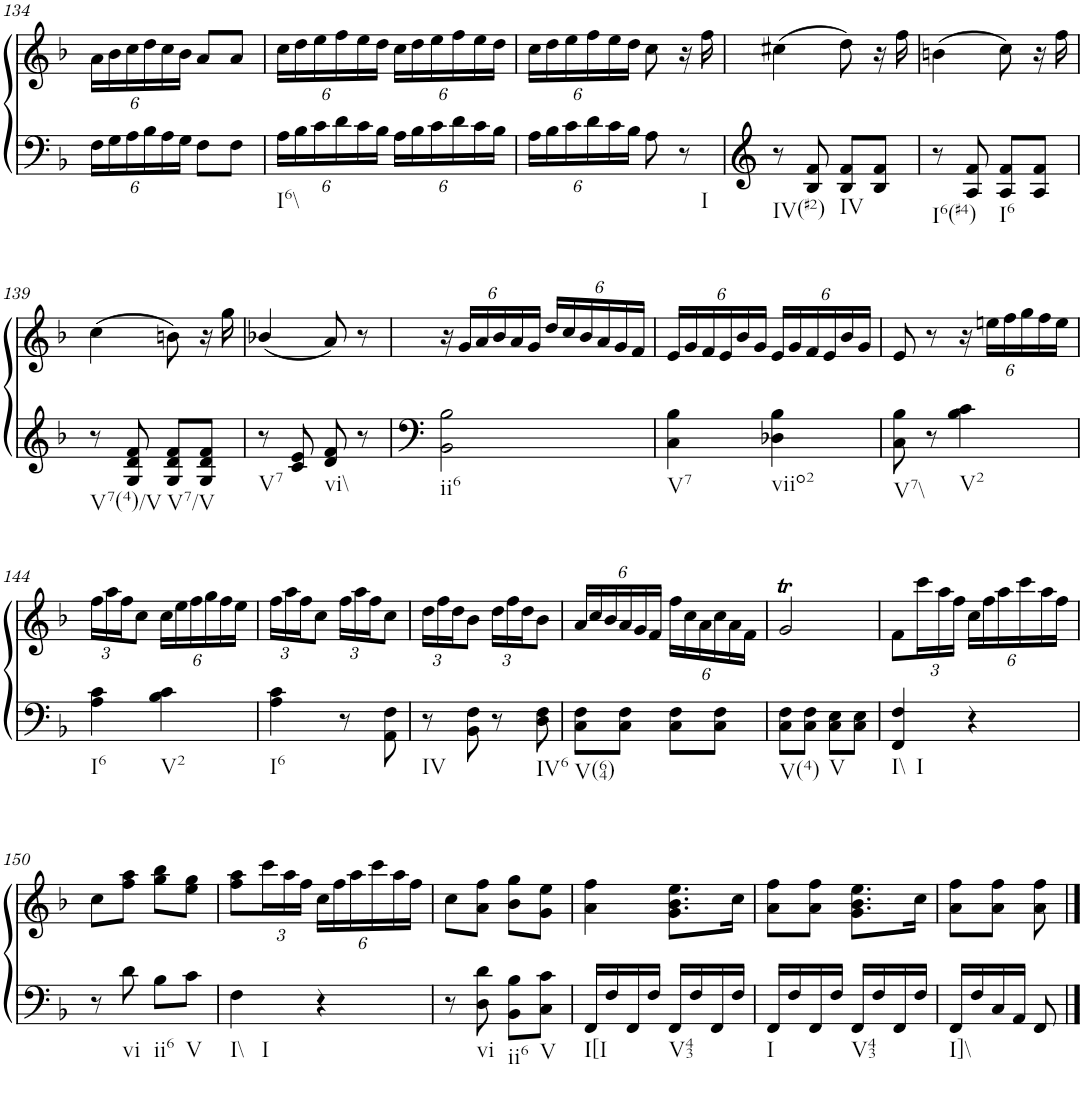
**kern	**kern
*part1	*part1
*staff2	*staff1
*I"Piano	*
*I'Pno.	*
!!LO:PB:g=z
*clefG2	*clefG2
*k[b-]	*k[b-]
*F:	*F:
*M2/4	*M2/4
*Xbrackettup	*Xbrackettup
=134	=134
24F\LL	24a\LL
24G\	24b-\
24A\	24cc\
24B-\	24dd\
24A\	24cc\
24G\JJ	24b-\JJ
8F\L	8a/L
8F\J	8a/J
=135	=135
!LO:TX:b:t=I6\\	!
24A\LL	24cc\LL
24B-\	24dd\
24c\	24ee\
24d\	24ff\
24c\	24ee\
24B-\JJ	24dd\JJ
24A\LL	24cc\LL
24B-\	24dd\
24c\	24ee\
24d\	24ff\
24c\	24ee\
24B-\JJ	24dd\JJ
=136	=136
24A\LL	24cc\LL
24B-\	24dd\
24c\	24ee\
24d\	24ff\
24c\	24ee\
24B-\JJ	24dd\JJ
8A\	8cc\
!LO:TX:b:t=I	!
8r	16r
.	16ff\
=137	=137
!LO:TX:b:t=IV(#2)	!
8r	(4cc#X\
8B-/ 8f/	.
!LO:TX:b:t=IV	!
8B-/ 8f/L	8dd\)
8B-/ 8f/J	16r
.	16ff\
=138	=138
!LO:TX:b:t=I6(#4)	!
8r	(4bn\
8A/ 8f/	.
!LO:TX:b:t=I6	!
8A/ 8f/L	8cc\)
8A/ 8f/J	16r
.	16ff\
!!LO:LB:g=z
=139	=139
!LO:TX:b:t=V7(4)/V	!
8r	(4cc\
8G/ 8d/ 8f/	.
!LO:TX:b:t=V7/V	!
8G/ 8d/ 8f/L	8bn\)
8G/ 8d/ 8f/J	16r
.	16gg\
=140	=140
!LO:TX:b:t=V7	!
8r	(4b-X/
8c/ 8e/	.
!LO:TX:b:t=vi\\	!
8d/ 8f/	8a/)
8r	8r
=141	=141
!LO:TX:b:t=ii6	!
2BB-\ 2B-\	24r
.	24g/LL
.	24a/
.	24b-/
.	24a/
.	24g/JJ
.	24dd/LL
.	24cc/
.	24b-/
.	24a/
.	24g/
.	24f/JJ
=142	=142
!LO:TX:b:t=V7	!
4C\ 4B-\	24e/LL
.	24g/
.	24f/
.	24e/
.	24b-/
.	24g/JJ
!LO:TX:b:t=viio2	!
4D-X\ 4B-\	24e/LL
.	24g/
.	24f/
.	24e/
.	24b-/
.	24g/JJ
=143	=143
!LO:TX:b:t=V7\\	!
8C\ 8B-\	8e/
8r	8r
!LO:TX:b:t=V2	!
4B-\ 4c\	24r
.	24een\LL
.	24ff\
.	24gg\
.	24ff\
.	24ee\JJ
!!LO:LB:g=z
=144	=144
!LO:TX:b:t=I6	!
4A\ 4c\	24ff\LL
.	24aa\
.	24ff\J
.	8cc\J
!LO:TX:b:t=V2	!
4B-\ 4c\	24cc\LL
.	24ee\
.	24ff\
.	24gg\
.	24ff\
.	24ee\JJ
=145	=145
!LO:TX:b:t=I6	!
4A\ 4c\	24ff\LL
.	24aa\
.	24ff\J
.	8cc\J
8r	24ff\LL
.	24aa\
.	24ff\J
8AA\ 8F\	8cc\J
=146	=146
!LO:TX:b:t=IV	!
8r	24dd\LL
.	24ff\
.	24dd\J
8BB-\ 8F\	8b-\J
8r	24dd\LL
.	24ff\
.	24dd\J
!LO:TX:b:t=IV6	!
8D\ 8F\	8b-\J
=147	=147
!LO:TX:b:t=V(64)	!
8C\ 8F\L	24a/LL
.	24cc/
.	24b-/
8C\ 8F\J	24a/
.	24g/
.	24f/JJ
8C\ 8F\L	24ff\LL
.	24cc\
.	24a\
8C\ 8F\J	24cc\
.	24a\
.	24f\JJ
=148	=148
!LO:TX:b:t=V(4)	!
8C\ 8F\L	2gT/
8C\ 8F\J	.
!LO:TX:b:t=V	!
8C\ 8E\L	.
8C\ 8E\J	.
=149	=149
!LO:TX:b:t=I\\	!
!LO:TX:b:t=I	!
4FF/ 4F/	8f\L
.	24ccc\L
.	24aa\
.	24ff\JJ
4r	24cc\LL
.	24ff\
.	24aa\
.	24ccc\
.	24aa\
.	24ff\JJ
!!LO:LB:g=z
=150	=150
8r	8cc\L
!LO:TX:b:t=vi	!
8d\	8ff\ 8aa\J
!LO:TX:b:t=ii6	!
8B-\L	8gg\ 8bb-\L
!LO:TX:b:t=V	!
8c\J	8ee\ 8gg\J
=151	=151
!LO:TX:b:t=I\\	!
!LO:TX:b:t=I	!
4F\	8ff\ 8aa\L
.	24ccc\L
.	24aa\
.	24ff\JJ
4r	24cc\LL
.	24ff\
.	24aa\
.	24ccc\
.	24aa\
.	24ff\JJ
=152	=152
8r	8cc\L
!LO:TX:b:t=vi	!
8D\ 8d\	8a\ 8ff\J
!LO:TX:b:t=ii6	!
8BB-\ 8B-\L	8b-\ 8gg\L
!LO:TX:b:t=V	!
8C\ 8c\J	8g\ 8ee\J
=153	=153
!LO:TX:b:t=I[I	!
16FF/LL	4a\ 4ff\
16F/	.
16FF/	.
16F/JJ	.
!LO:TX:b:t=V43	!
16FF/LL	8.g\ 8.b-\ 8.ee\L
16F/	.
16FF/	.
16F/JJ	16cc\Jk
=154	=154
!LO:TX:b:t=I	!
16FF/LL	8a\ 8ff\L
16F/	.
16FF/	8a\ 8ff\J
16F/JJ	.
!LO:TX:b:t=V43	!
16FF/LL	8.g\ 8.b-\ 8.ee\L
16F/	.
16FF/	.
16F/JJ	16cc\Jk
=155	=155
!LO:TX:b:t=I]\\	!
16FF/LL	8a\ 8ff\L
16F/	.
16C/	8a\ 8ff\J
16AA/JJ	.
8FF/	8a\ 8ff\
==	==
*-	*-
